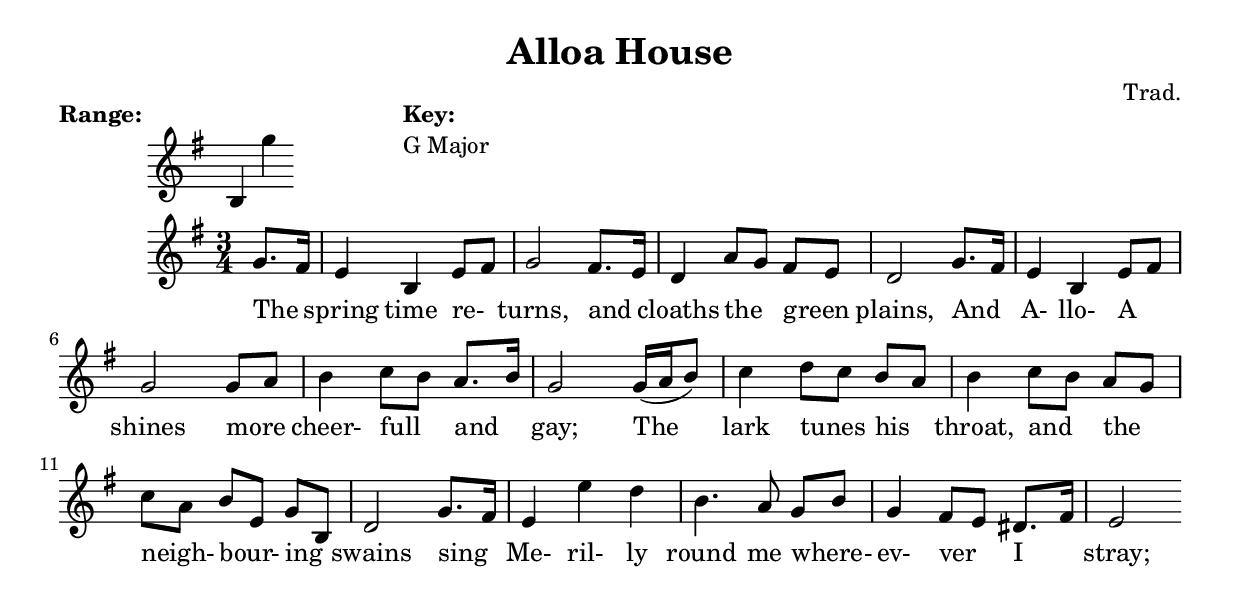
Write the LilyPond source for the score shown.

\version "2.19.54"

%\include "settings.ly"

\header{
  	title = "Alloa House"
	composer = "Trad."
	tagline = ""
}

% Display range and key. They are side by side,
% so they each get a column.
% Nest \score inside \markup to get 2 columns
\markup {
 	\column {
		\line \bold { "Range:" }
		\score {
			\absolute 
			{
				\key g \major
				\clef treble
				% Suppress time signature
				\once \override Staff.TimeSignature #'stencil = ##f 
			 b g'' 
			}
		}
	}
 	\hspace #10 % Add some right margin to the first column
 	\column {
 		\bold "Key:"
		"G Major"
	} % column
	\line { " " }
} % markup


% Everything from here down to the >> brackets is synchronized
% MUSIC GOES HERE!
<<
\relative g' {
	\key g \major
	\time 3/4
	\clef treble 
	% Broken beams align more naturally with lyrics
	\autoBeamOff

	% Pickup measure is a quarter note long
 	\partial 4 g8. [fis16]   | % The _          
	e4 b e8 [fis8]           | % spring time re- turns
	g2 fis8. [e16]           | % turns, and
	d4 a'8 [g8] fis8 [e]     | % cloaths the
	d2 g8. [fis16]           | % plains, And 
	e4 b e8 [fis]            | % A- llo- A
	g2 g8 [a]                | % shines more
	b4 c8 [b] a8. [b16]      | % cheer- full
	g2 g16 ([a b8])          | % gay; The
	c4 d8 [c] b [a]          | % lark tunes his
	b4 c8 [b] a [g]          | % throat, and the
	c8 [a] b [e,] g [b,]     | % neigh- bour- ing
	d2 g8. [fis16]           | % swains sing
	e4 e' d                  | % Me- ril- ly
	b4. a8 g [b]             | % round me where-
	g4 fis8 [e] dis8. [fis16]| % ev- ver I
	e2                       | % stray;
	
	

} % Music ends here
	
% LYRICS GO HERE!
\addlyrics {

	The |
	spring time re- |
	turns, and |
	cloaths the green |
	plains, And |
	A- llo- A |
	shines more |
	cheer- full and |
	gay; The |
	lark tunes his |
	throat, and the |
	neigh- bour- ing |
	swains sing |
	Me- ril- ly |
	round me where- |
	ev- ver I |
	stray; |	
	
	

} % Lyrics end here

% Everything from here up to the << brackets is synchronized
>>


